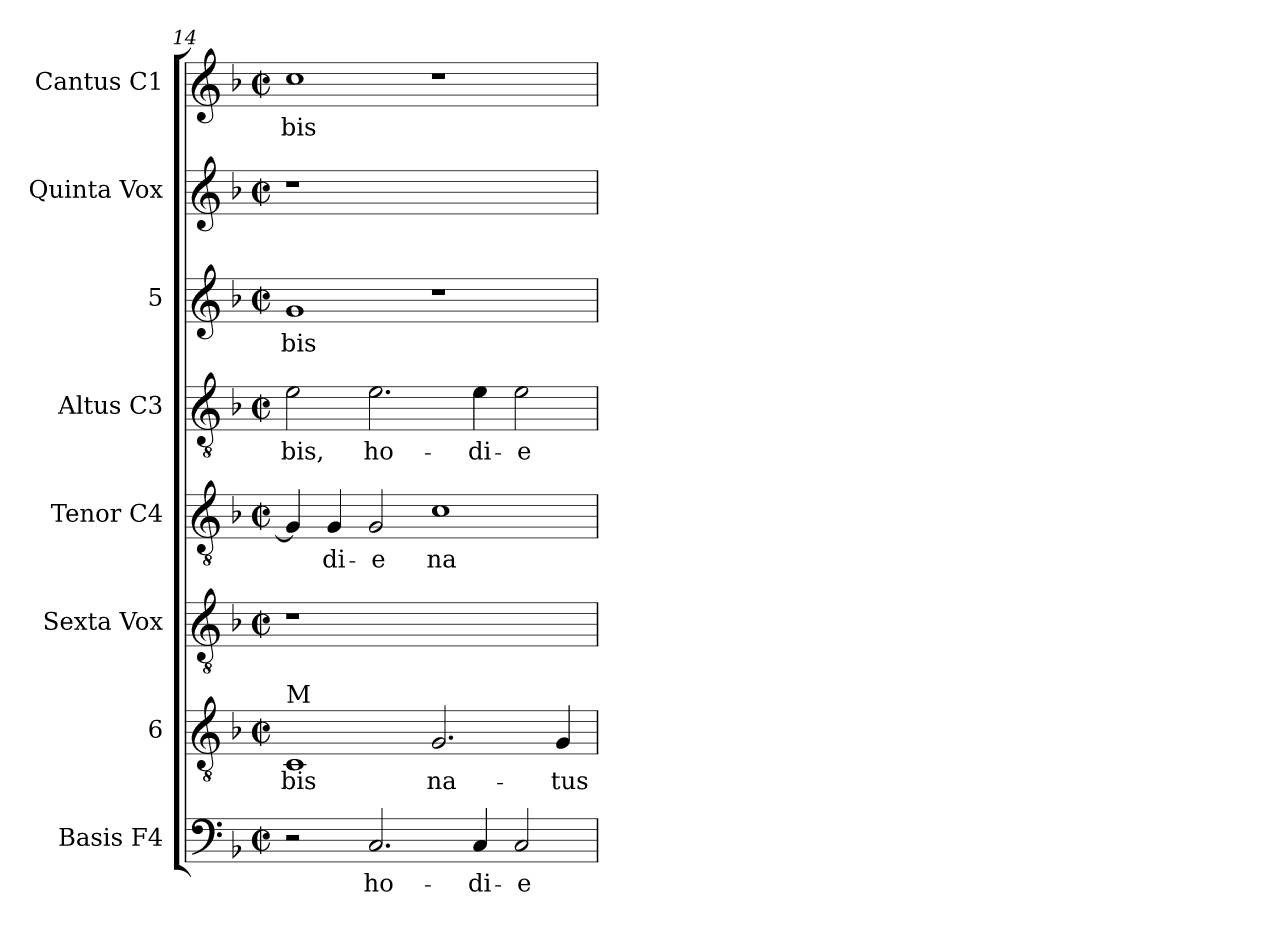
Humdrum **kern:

**kern	**text	**kern	**text	**kern	**kern	**text	**kern	**text	**kern	**text	**kern	**kern	**text
*part8	*part8	*part7	*part7	*part6	*part5	*part5	*part4	*part4	*part3	*part3	*part2	*part1	*part1
*staff8	*staff8	*staff7	*staff7	*staff6	*staff5	*staff5	*staff4	*staff4	*staff3	*staff3	*staff2	*staff1	*staff1
*I"Basis  F4	*	*I"6	*	*I"Sexta  Vox	*I"Tenor  C4	*	*I"Altus  C3	*	*I"5	*	*I"Quinta  Vox	*I"Cantus  C1	*
*I'B	*	*	*	*	*I'T	*	*I'A	*	*	*	*	*I'C	*
*clefF4	*	*clefGv2	*	*clefGv2	*clefGv2	*	*clefGv2	*	*clefG2	*	*clefG2	*clefG2	*
*k[b-]	*	*k[b-]	*	*k[b-]	*k[b-]	*	*k[b-]	*	*k[b-]	*	*k[b-]	*k[b-]	*
*F:	*	*F:	*	*F:	*F:	*	*F:	*	*F:	*	*F:	*F:	*
*M2/2	*	*M2/2	*	*M2/2	*M2/2	*	*M2/2	*	*M2/2	*	*M2/2	*M2/2	*
*met(c|)	*	*met(c|)	*	*met(c|)	*met(c|)	*	*met(c|)	*	*met(c|)	*	*met(c|)	*met(c|)	*
=14	=14	=14	=14	=14	=14	=14	=14	=14	=14	=14	=14	=14	=14
!	!	!LO:TX:a:t=M	!	!	!	!	!	!	!	!	!	!	!
!	!	!	!LO:LY:b:cj	!	!	!LO:LY:b:cj	!	!LO:LY:b:cj	!	!LO:LY:b:cj	!	!	!LO:LY:b:cj
2r	.	1C	-bis	1r	4G/]	--	2e\	-bis,	1g	-bis	1r	1cc	-bis
!	!	!	!	!	!	!LO:LY:b:cj	!	!	!	!	!	!	!
.	.	.	.	.	4G/	-di-	.	.	.	.	.	.	.
!	!LO:LY:b:cj	!	!	!	!	!LO:LY:b:cj	!	!LO:LY:b:cj	!	!	!	!	!
2.C/	ho-	.	.	.	2G/	-e	2.e\	ho-	.	.	.	.	.
!	!	!	!LO:LY:b:cj	!	!	!LO:LY:b:cj	!	!	!	!	!	!	!
.	.	2.G/	na-	1ryy	1c	na-	.	.	1r	.	1ryy	1r	.
!	!LO:LY:b:cj	!	!	!	!	!	!	!LO:LY:b:cj	!	!	!	!	!
4C/	-di-	.	.	.	.	.	4e\	-di-	.	.	.	.	.
!	!LO:LY:b:cj	!	!	!	!	!	!	!LO:LY:b:cj	!	!	!	!	!
2C/	-e	.	.	.	.	.	2e\	-e	.	.	.	.	.
!	!	!	!LO:LY:b:cj	!	!	!	!	!	!	!	!	!	!
.	.	4G/	-tus	.	.	.	.	.	.	.	.	.	.
=	=	=	=	=	=	=	=	=	=	=	=	=	=
*-	*-	*-	*-	*-	*-	*-	*-	*-	*-	*-	*-	*-	*-
